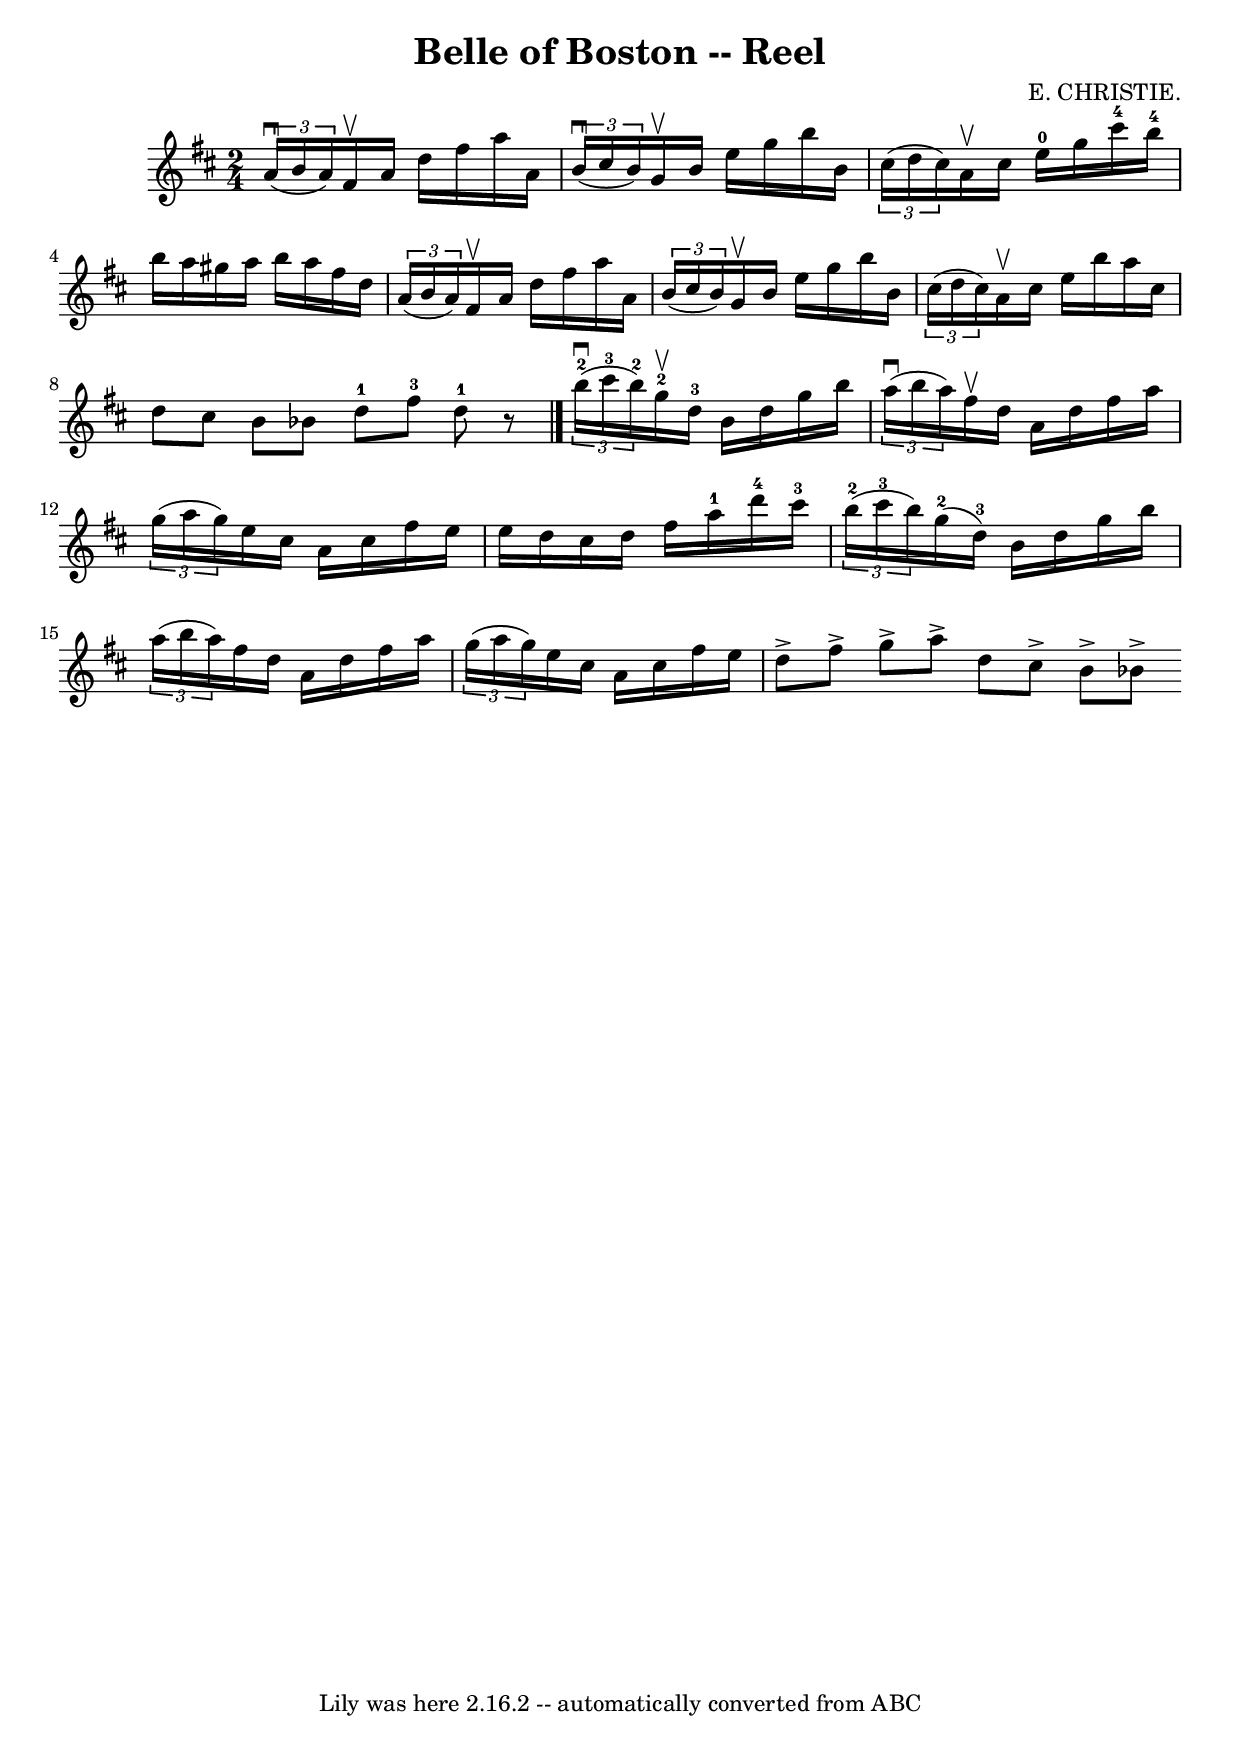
\version "2.16.2"
\include "Mammoth.ily"
\header {
  %% book = "Ryan's Mammoth Collection"
 composer = "E. CHRISTIE."
 crossRefNumber = "1"
 footnotes = "\\\\323"
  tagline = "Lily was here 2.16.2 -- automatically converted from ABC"
  title = "Belle of Boston -- Reel"

}
voicedefault =  {


  \time 2/4 
  \key d \major
  \times 2/3 { a'16^\downbow(b'16 a'16) 
	     } fs'16^\upbow a'16 d''16 fs''16 a''16 a'16     |
  
  \times 2/3 { b'16^\downbow(cs''16 b'16) 
	     } g'16^\upbow b'16 e''16 g''16 b''16 b'16     |
  \times 2/3 { cs''16 (d''16  
	 cs''16)  	     } a'16^\upbow cs''16 e''16-0 g''16 cs'''16-4 b''16-4    |
 b''16 a''16 gs''16 a''16 b''16 a''16 fs''16 d''16     |
  \times 2/3 { a'16 (b'16 a'16  
	)  	     } fs'16^\upbow a'16 d''16 fs''16 a''16 a'16     |
  
  \times 2/3 { b'16 (cs''16 b'16) 
	     } g'16^\upbow b'16 e''16 g''16 b''16 b'16     |
  \times 2/3 { cs''16 (d''16    
	 cs''16)  	     } a'16^\upbow cs''16 e''16 b''16 a''16 cs''16      |
 d''8 cs''8 b'8 bf'8    \bar ":|" d''8-1 fs''8-3 d''8-1   r8   \bar "|."     \times 2/3 { b''16-2^\downbow(
					 cs'''16-3 b''16-2) 
					    } g''16-2^\upbow d''16-3 b'16 d''16 g''16 b''16     |
  \times 2/3 { a''16^\downbow(b''16   
	 a''16)  	     } fs''16^\upbow d''16 a'16 d''16 fs''16 a''16      |
  \times 2/3 { g''16 (a''16 g''16) 
	     } e''16 cs''16 a'16 cs''16 fs''16 e''16     |
 e''16 d''16 cs''16 d''16 fs''16 a''16-1 d'''16-4 cs'''16-3    |
  
  \times 2/3 { b''16-2(cs'''16-3 b''16) 
	     } g''16-2( d''16-3) b'16 d''16 g''16 b''16     |
  \times 2/3 {   
 a''16 (b''16 a''16) 
  } fs''16 d''16 a'16 d''16 fs''16 a''16     |
  \times 2/3 { g''16 (a''16 g''16) 
	     } e''16 cs''16 a'16 cs''16 fs''16 e''16     |
 d''8^\accent fs''8^\accent g''8^\accent a''8^\accent   \bar ":|" d''8 cs''8^\accent b'8^\accent bf'8^\accent   \bar " |."   

}

\score{
  <<

    \context Staff="default"
    {
      \voicedefault 
      
    }

  >>
  \layout {
    
  }
  \midi {
  }

}
